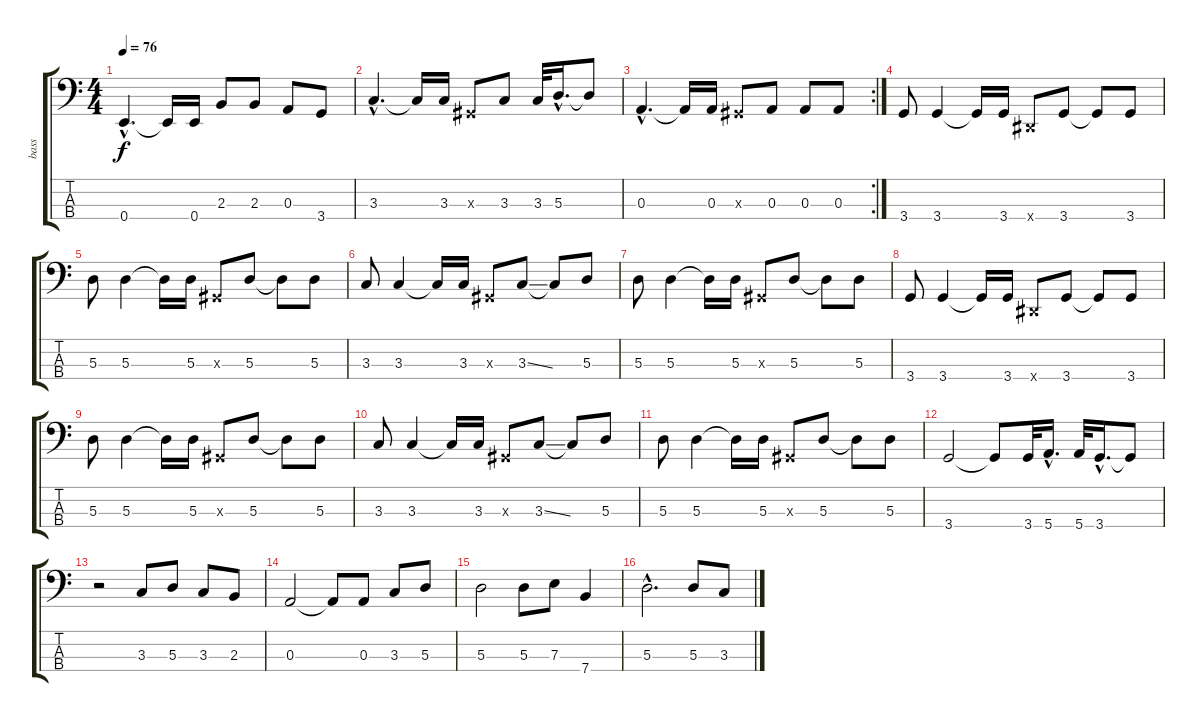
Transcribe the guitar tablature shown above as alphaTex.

\track ("bass" "bass") {instrument electricbasspick}
\staff {score tabs}
\tuning (G2 D2 A1 E1) {hide}
\ts (4 4)
\tempo 76
\clef f4
\ks c
0.4{hac}.4{d dy f} 0.4{t}.16 0.4.16 2.3.8 2.3.8 0.3.8 3.4.8 |
3.3{hac}.4{d} 3.3{t}.16 3.3.16 -1.3{x}.8 3.3.8 3.3.32 5.3{hac}.16{d} 5.3{t}.8 |
\rc 2
0.3{hac}.4{d} 0.3{t}.16 0.3.16 -1.3{x}.8 0.3.8 0.3.8 0.3.8 |
3.4.8 3.4.4 3.4{t}.16 3.4.16 -1.4{x}.8 3.4.8 3.4{t}.8 3.4.8 |
5.3.8 5.3.4 5.3{t}.16 5.3.16 -1.3{x}.8 5.3.8 5.3{t}.8 5.3.8 |
3.3.8 3.3.4 3.3{t}.16 3.3.16 -1.3{x}.8 3.3{ss}.8 3.3{t}.8 5.3.8 |
5.3.8 5.3.4 5.3{t}.16 5.3.16 -1.3{x}.8 5.3.8 5.3{t}.8 5.3.8 |
3.4.8 3.4.4 3.4{t}.16 3.4.16 -1.4{x}.8 3.4.8 3.4{t}.8 3.4.8 |
5.3.8 5.3.4 5.3{t}.16 5.3.16 -1.3{x}.8 5.3.8 5.3{t}.8 5.3.8 |
3.3.8 3.3.4 3.3{t}.16 3.3.16 -1.3{x}.8 3.3{ss}.8 3.3{t}.8 5.3.8 |
5.3.8 5.3.4 5.3{t}.16 5.3.16 -1.3{x}.8 5.3.8 5.3{t}.8 5.3.8 |
3.4.2 3.4{t}.8 3.4.32 5.4{hac}.16{d} 5.4.32 3.4{hac}.16{d} 3.4{t}.8 |
r.2 3.3.8 5.3.8 3.3.8 2.3.8 |
0.3.2 0.3{t}.8 0.3.8 3.3.8 5.3.8 |
5.3.2 5.3.8 7.3.8 7.4.4 |
5.3{hac}.2{d} 5.3.8 3.3.8
